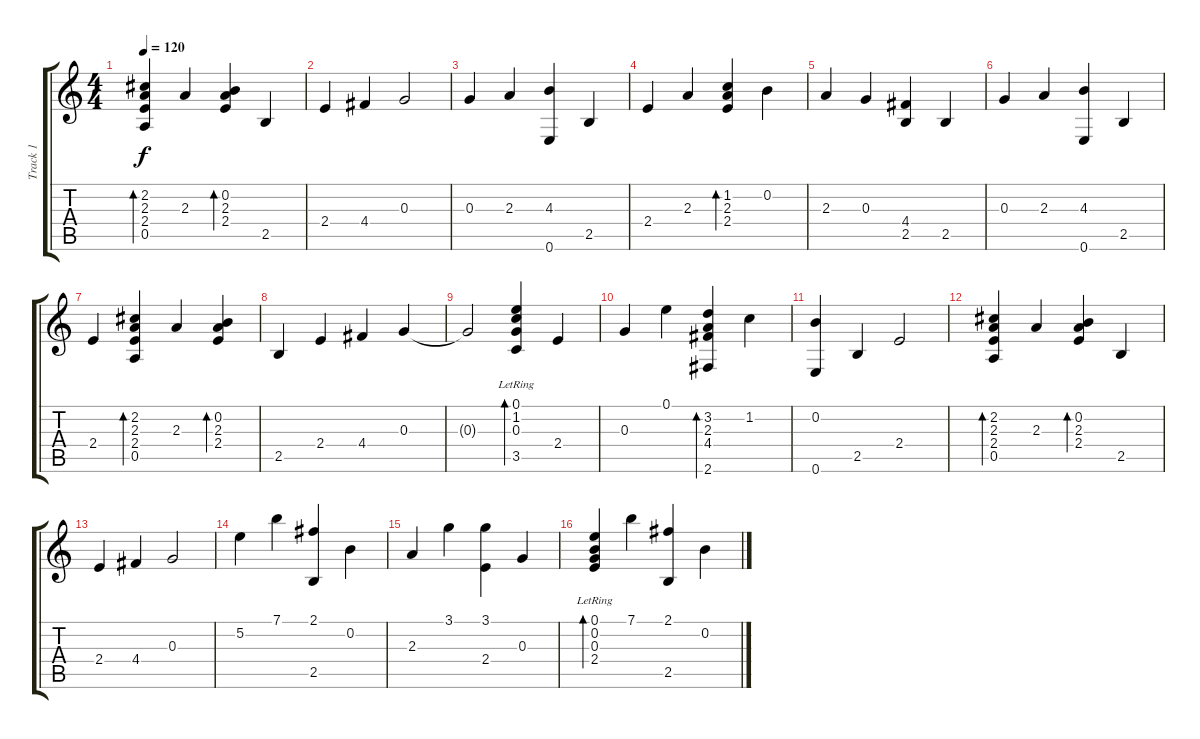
\track ("Track 1" "Track 1") {instrument acousticguitarnylon}
\staff {score tabs}
\tuning (E4 B3 G3 D3 A2 E2) {hide}
\ts (4 4)
\tempo 120
\clef g2
\ks c
(2.2 2.3 2.4 0.5).4{bd 120 dy f} 2.3.4 (0.2 2.3 2.4).4{bd 120} 2.5.4 |
2.4.4 4.4.4 0.3.2 |
0.3.4 2.3.4 (4.3 0.6).4 2.5.4 |
2.4.4 2.3.4 (1.2 2.3 2.4).4{bd 120} 0.2.4 |
2.3.4 0.3.4 (4.4 2.5).4 2.5.4 |
0.3.4 2.3.4 (4.3 0.6).4 2.5.4 |
2.4.4 (2.2 2.3 2.4 0.5).4{bd 120} 2.3.4 (0.2 2.3 2.4).4{bd 120} |
2.5.4 2.4.4 4.4.4 0.3.4 |
0.3{t}.2 (0.1{lr} 1.2 0.3 3.5).4{bd 240} 2.4.4 |
0.3.4 0.1.4 (3.2 2.3 4.4 2.6).4{bd 240} 1.2.4 |
(0.2 0.6).4 2.5.4 2.4.2 |
(2.2 2.3 2.4 0.5).4{bd 240} 2.3.4 (0.2 2.3 2.4).4{bd 240} 2.5.4 |
2.4.4 4.4.4 0.3.2 |
5.2.4 7.1.4 (2.1 2.5).4 0.2.4 |
2.3.4 3.1.4 (3.1 2.4).4 0.3.4 |
(0.1 0.2{lr} 0.3 2.4).4{bd 240} 7.1.4 (2.1 2.5).4 0.2.4
